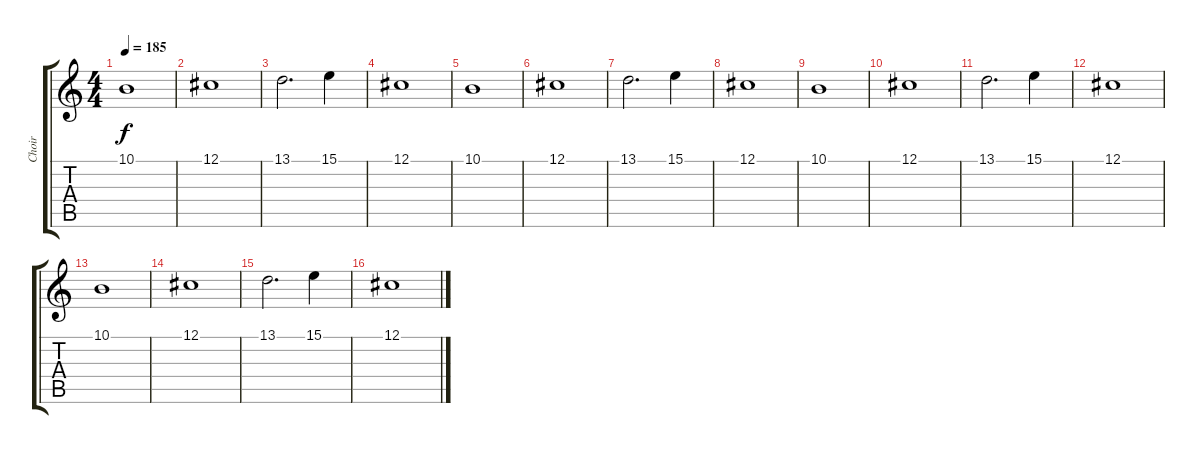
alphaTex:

\track ("Choir" "Choir") {instrument choiraahs}
\staff {score tabs}
\tuning (Db4 Ab3 E3 B2 Gb2 B1) {hide}
\ts (4 4)
\tempo 185
\clef g2
\ks c
10.1.1{dy f} |
12.1.1 |
13.1.2{d} 15.1.4 |
12.1.1 |
10.1.1 |
12.1.1 |
13.1.2{d} 15.1.4 |
12.1.1 |
10.1.1 |
12.1.1 |
13.1.2{d} 15.1.4 |
12.1.1 |
10.1.1 |
12.1.1 |
13.1.2{d} 15.1.4 |
12.1.1
